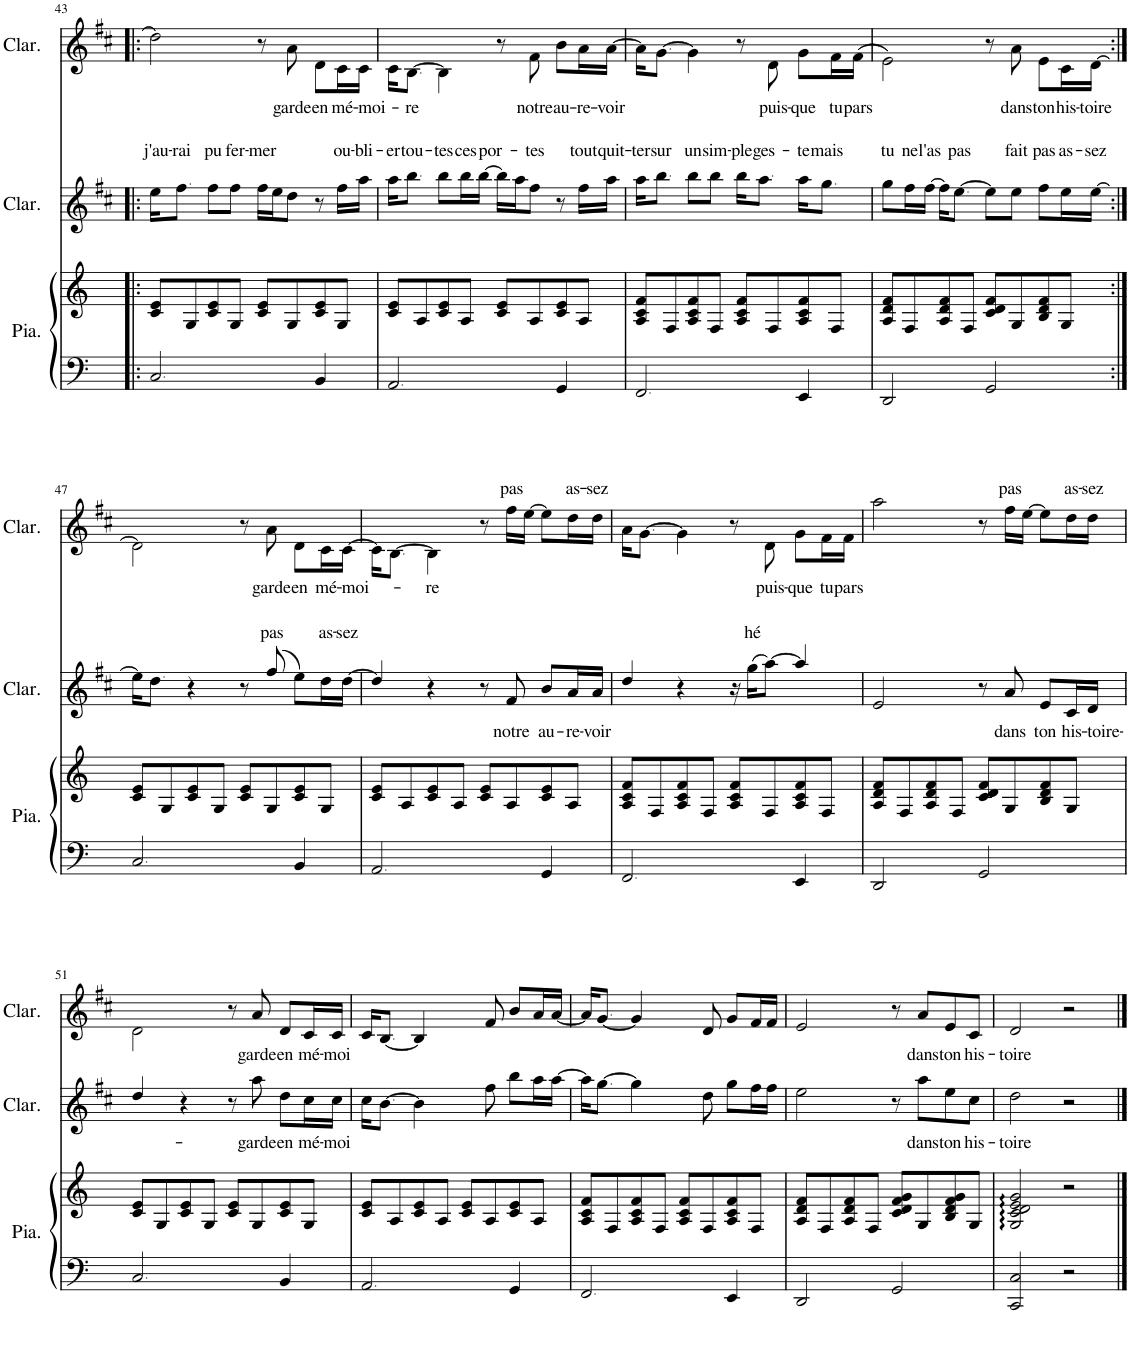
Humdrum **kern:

**kern	**kern	**kern	**text	**kern	**text
*part3	*part3	*part2	*part2	*part1	*part1
*staff4	*staff3	*staff2	*staff2	*staff1	*staff1
*I"Piano	*	*I"Clarinette	*	*I"Clarinette	*
*I'Pia.	*	*I'Clar.	*	*I'Clar.	*
!!LO:PB:g=z
*clefF4	*clefG2	*clefG2	*	*clefG2	*
*	*	*Trd1c2	*	*Trd1c2	*
*k[]	*k[]	*k[f#c#]	*	*k[f#c#]	*
*M4/4	*M4/4	*M4/4	*	*M4/4	*
*met(c)	*met(c)	*met(c)	*	*met(c)	*
=43!|:	=43!|:	=43!|:	=43!|:	=43!|:	=43!|:
!	!	!	!LO:LY:a	!	!
2.C/	8c/ 8e/L	16ee\KL	j'au-	2dd\]	.
!	!	!	!LO:LY:a	!	!
.	.	8.ff#\J	-rai	.	.
.	8G/	.	.	.	.
!	!	!	!LO:LY:a	!	!
.	8c/ 8e/	8ff#\L	pu	.	.
!	!	!	!LO:LY:a	!	!
.	8G/J	8ff#\J	fer-	.	.
!	!	!	!LO:LY:a	!	!
.	8c/ 8e/L	16ff#\LL	-mer	8r	.
.	.	16ee\J	.	.	.
!	!	!	!	!	!LO:LY:b
.	8G/	8dd\J	.	8a\	garde
!	!	!	!	!	!LO:LY:b
4BB/	8c/ 8e/	8r	.	8d\L	en
!	!	!	!LO:LY:a	!	!LO:LY:b
.	8G/J	16ff#\LL	ou-	16c#\L	mé-
!	!	!	!LO:LY:a	!	!LO:LY:b
.	.	16aa\JJ	-bli-	16c#\JJ	-moi-
=44	=44	=44	=44	=44	=44
!	!	!	!LO:LY:a	!	!
2.AA/	8c/ 8e/L	16aa\KL	-er	16c#\KL	.
!	!	!	!LO:LY:a	!	!LO:LY:b
.	.	8.bb\J	tou-	[8.B\J	-re
.	8A/	.	.	.	.
!	!	!	!LO:LY:a	!	!
.	8c/ 8e/	8bb\L	-tes	4B\]	.
!	!	!	!LO:LY:a	!	!
.	8A/J	16bb\L	ces	.	.
!	!	!	!LO:LY:a	!	!
.	.	[16bb\JJ	por-	.	.
.	8c/ 8e/L	16bb\LL]	.	8r	.
.	.	16aa\J	.	.	.
!	!	!	!LO:LY:a	!	!LO:LY:b
.	8A/	8ff#\J	-tes	8f#\	notre
!	!	!	!	!	!LO:LY:b
4GG/	8c/ 8e/	8r	.	8b\L	au-
!	!	!	!LO:LY:a	!	!LO:LY:b
.	8A/J	16ff#\LL	tout	16a\L	-re-
!	!	!	!LO:LY:a	!	!LO:LY:b
.	.	16aa\JJ	quit-	[16a\JJ	-voir
=45	=45	=45	=45	=45	=45
!	!	!	!LO:LY:a	!	!
2.FF/	8A/ 8c/ 8f/L	16aa\KL	-ter	16a\KL]	.
!	!	!	!LO:LY:a	!	!
.	.	8.bb\J	sur	[8.g\J	.
.	8F/	.	.	.	.
!	!	!	!LO:LY:a	!	!
.	8A/ 8c/ 8f/	8bb\L	un	4g\]	.
!	!	!	!LO:LY:a	!	!
.	8F/J	8bb\J	sim-	.	.
!	!	!	!LO:LY:a	!	!
.	8A/ 8c/ 8f/L	16bb\KL	-ple	8r	.
!	!	!	!LO:LY:a	!	!
.	.	8.aa\J	ges-	.	.
!	!	!	!	!	!LO:LY:b
.	8F/	.	.	8d\	puis-
!	!	!	!LO:LY:a	!	!LO:LY:b
4EE/	8A/ 8c/ 8f/	16aa\KL	-te	8g\L	-que
!	!	!	!LO:LY:a	!	!
.	.	8.gg\J	mais	.	.
!	!	!	!	!	!LO:LY:b
.	8F/J	.	.	16f#\L	tu
!	!	!	!	!	!LO:LY:b
.	.	.	.	(16f#\JJ	pars
=46	=46	=46	=46	=46	=46
!	!	!	!LO:LY:a	!	!
2DD/	8A/ 8d/ 8f/L	8gg\L	tu	2e\)	.
!	!	!	!LO:LY:a	!	!
.	8F/	16ff#\L	ne	.	.
!	!	!	!LO:LY:a	!	!
.	.	[16ff#\JJ	l'as	.	.
.	8A/ 8d/ 8f/	16ff#\KL]	.	.	.
!	!	!	!LO:LY:a	!	!
.	.	[8.ee\J	pas	.	.
.	8F/J	.	.	.	.
2GG/	8c/ 8d/ 8f/L	8ee\L]	.	8r	.
!	!	!	!LO:LY:a	!	!LO:LY:b
.	8G/	8ee\J	fait	8a\	dans
!	!	!	!LO:LY:a	!	!LO:LY:b
.	8B/ 8d/ 8f/	8ff#\L	pas	8e\L	ton
!	!	!	!LO:LY:a	!	!LO:LY:b
.	8G/J	16ee\L	as-	16c#\L	his-
!	!	!	!LO:LY:a	!	!LO:LY:b
.	.	[16ee\JJ	-sez	[16d\JJ	-toire
!!LO:LB:g=z
=47:|!	=47:|!	=47:|!	=47:|!	=47:|!	=47:|!
2.C/	8c/ 8e/L	16ee\KL]	.	2d\]	.
.	.	8.dd\J	.	.	.
.	8G/	.	.	.	.
.	8c/ 8e/	4r	.	.	.
.	8G/J	.	.	.	.
.	8c/ 8e/L	8r	.	8r	.
!	!	!	!LO:LY:a	!	!LO:LY:b
.	8G/	(8ff#/	pas	8a\	garde
!	!	!	!	!	!LO:LY:b
4BB/	8c/ 8e/	8ee\L)	.	8d\L	en
!	!	!	!LO:LY:a	!	!LO:LY:b
.	8G/J	16dd\L	as-	16c#\L	mé-
!	!	!	!LO:LY:a	!	!LO:LY:b
.	.	[16dd\JJ	-sez	[16c#\JJ	-moi-
=48	=48	=48	=48	=48	=48
2.AA/	8c/ 8e/L	4dd/]	.	16c#\KL]	.
.	.	.	.	[8.B\J	.
.	8A/	.	.	.	.
!	!	!	!	!	!LO:LY:b
.	8c/ 8e/	4r	.	4B\]	-re
.	8A/J	.	.	.	.
.	8c/ 8e/L	8r	.	8r	.
!	!	!	!LO:LY:b	!	!LO:LY:a
.	8A/	8f#/	notre	16ff#\LL	pas
.	.	.	.	[16ee\JJ	.
!	!	!	!LO:LY:b	!	!
4GG/	8c/ 8e/	8b/L	au-	8ee\L]	.
!	!	!	!LO:LY:b	!	!LO:LY:a
.	8A/J	16a/L	-re-	16dd\L	as-
!	!	!	!LO:LY:b	!	!LO:LY:a
.	.	16a/JJ	-voir	16dd\JJ	-sez
=49	=49	=49	=49	=49	=49
2.FF/	8A/ 8c/ 8f/L	4dd/	.	16a\KL	.
.	.	.	.	[8.g\J	.
.	8F/	.	.	.	.
.	8A/ 8c/ 8f/	4r	.	4g\]	.
.	8F/J	.	.	.	.
.	8A/ 8c/ 8f/L	16r	.	8r	.
!	!	!	!LO:LY:a	!	!
.	.	(16gg\KL	hé	.	.
!	!	!	!	!	!LO:LY:b
.	8F/	[8aa\J)	.	8d\	puis-
!	!	!	!	!	!LO:LY:b
4EE/	8A/ 8c/ 8f/	4aa/]	.	8g\L	-que
!	!	!	!	!	!LO:LY:b
.	8F/J	.	.	16f#\L	tu
!	!	!	!	!	!LO:LY:b
.	.	.	.	16f#\JJ	pars
=50	=50	=50	=50	=50	=50
2DD/	8A/ 8d/ 8f/L	2e/	.	2aa\	.
.	8F/	.	.	.	.
.	8A/ 8d/ 8f/	.	.	.	.
.	8F/J	.	.	.	.
2GG/	8c/ 8d/ 8f/L	8r	.	8r	.
!	!	!	!LO:LY:b	!	!LO:LY:a
.	8G/	8a/	dans	16ff#\LL	pas
.	.	.	.	[16ee\JJ	.
!	!	!	!LO:LY:b	!	!
.	8B/ 8d/ 8f/	8e/L	ton	8ee\L]	.
!	!	!	!LO:LY:b	!	!LO:LY:a
.	8G/J	16c#/L	his-	16dd\L	as-
!	!	!	!LO:LY:b	!	!LO:LY:a
.	.	16d/JJ	-toire-	16dd\JJ	-sez
!!LO:LB:g=z
=51	=51	=51	=51	=51	=51
2.C/	8c/ 8e/L	4dd/	.	2d\	.
.	8G/	.	.	.	.
.	8c/ 8e/	4r	.	.	.
.	8G/J	.	.	.	.
.	8c/ 8e/L	8r	.	8r	.
!	!	!	!LO:LY:b	!	!LO:LY:b
.	8G/	8aa\	garde	8a/	garde
!	!	!	!LO:LY:b	!	!LO:LY:b
4BB/	8c/ 8e/	8dd\L	en	8d/L	en
!	!	!	!LO:LY:b	!	!LO:LY:b
.	8G/J	16cc#\L	mé-	16c#/L	mé-
!	!	!	!LO:LY:b	!	!LO:LY:b
.	.	16cc#\JJ	-moi	16c#/JJ	-moi
=52	=52	=52	=52	=52	=52
2.AA/	8c/ 8e/L	16cc#\KL	.	16c#/KL	.
.	.	[8.b\J	.	[8.B/J	.
.	8A/	.	.	.	.
.	8c/ 8e/	4b\]	.	4B/]	.
.	8A/J	.	.	.	.
.	8c/ 8e/L	8ryy	.	8ryy	.
.	8A/	8ff#\	.	8f#/	.
4GG/	8c/ 8e/	8bb\L	.	8b/L	.
.	8A/J	16aa\L	.	16a/L	.
.	.	[16aa\JJ	.	[16a/JJ	.
=53	=53	=53	=53	=53	=53
2.FF/	8A/ 8c/ 8f/L	16aa\KL]	.	16a/KL]	.
.	.	[8.gg\J	.	[8.g/J	.
.	8F/	.	.	.	.
.	8A/ 8c/ 8f/	4gg\]	.	4g/]	.
.	8F/J	.	.	.	.
.	8A/ 8c/ 8f/L	8ryy	.	8ryy	.
.	8F/	8dd\	.	8d/	.
4EE/	8A/ 8c/ 8f/	8gg\L	.	8g/L	.
.	8F/J	16ff#\L	.	16f#/L	.
.	.	16ff#\JJ	.	16f#/JJ	.
=54	=54	=54	=54	=54	=54
2DD/	8A/ 8d/ 8f/L	2ee\	.	2e/	.
.	8F/	.	.	.	.
.	8A/ 8d/ 8f/	.	.	.	.
.	8F/J	.	.	.	.
2GG/	8c/ 8d/ 8f/ 8g/L	8r	.	8r	.
!	!	!	!LO:LY:b	!	!LO:LY:b
.	8G/	8aa\L	dans	8a/L	dans
!	!	!	!LO:LY:b	!	!LO:LY:b
.	8B/ 8d/ 8f/ 8g/	8ee\	ton	8e/	ton
!	!	!	!LO:LY:b	!	!LO:LY:b
.	8G/J	8cc#\J	his-	8c#/J	his-
=55	=55	=55	=55	=55	=55
!	!	!	!LO:LY:b	!	!LO:LY:b
2CC/ 2C/	2G/: 2c/: 2d/: 2e/: 2g/:	2dd\	-toire	2d/	-toire
2r	2r	2r	.	2r	.
==	==	==	==	==	==
*-	*-	*-	*-	*-	*-
